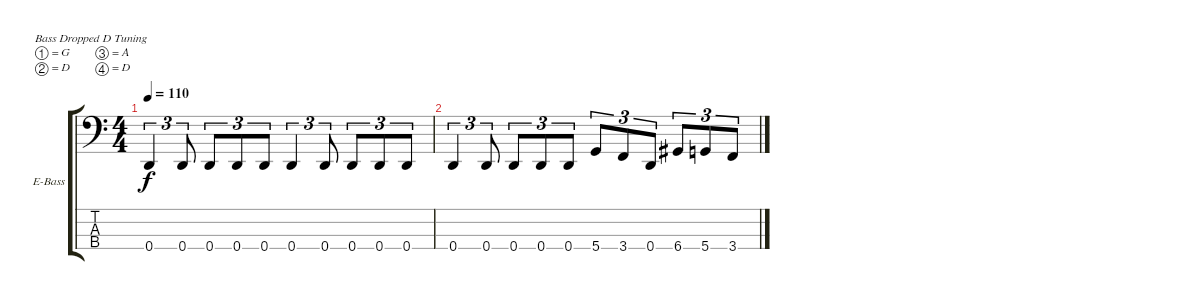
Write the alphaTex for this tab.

\bracketExtendMode groupsimilarinstruments
\firstSystemTrackNameOrientation horizontal
\otherSystemsTrackNameOrientation horizontal
\track ("Bass" "E-Bass") {instrument electricbassfinger}
\staff {score tabs}
\tuning (G2 D2 A1 D1)
\ts (4 4)
\tempo 110
\clef f4
\ks c
0.4.4{tu (3 2) dy f} 0.4.8{tu (3 2)} 0.4.8{tu (3 2)} 0.4.8{tu (3 2)} 0.4.8{tu (3 2)} 0.4.4{tu (3 2)} 0.4.8{tu (3 2)} 0.4.8{tu (3 2)} 0.4.8{tu (3 2)} 0.4.8{tu (3 2)} |
0.4.4{tu (3 2)} 0.4.8{tu (3 2)} 0.4.8{tu (3 2)} 0.4.8{tu (3 2)} 0.4.8{tu (3 2)} 5.4.8{tu (3 2)} 3.4.8{tu (3 2)} 0.4.8{tu (3 2)} 6.4.8{tu (3 2)} 5.4.8{tu (3 2)} 3.4.8{tu (3 2)}
